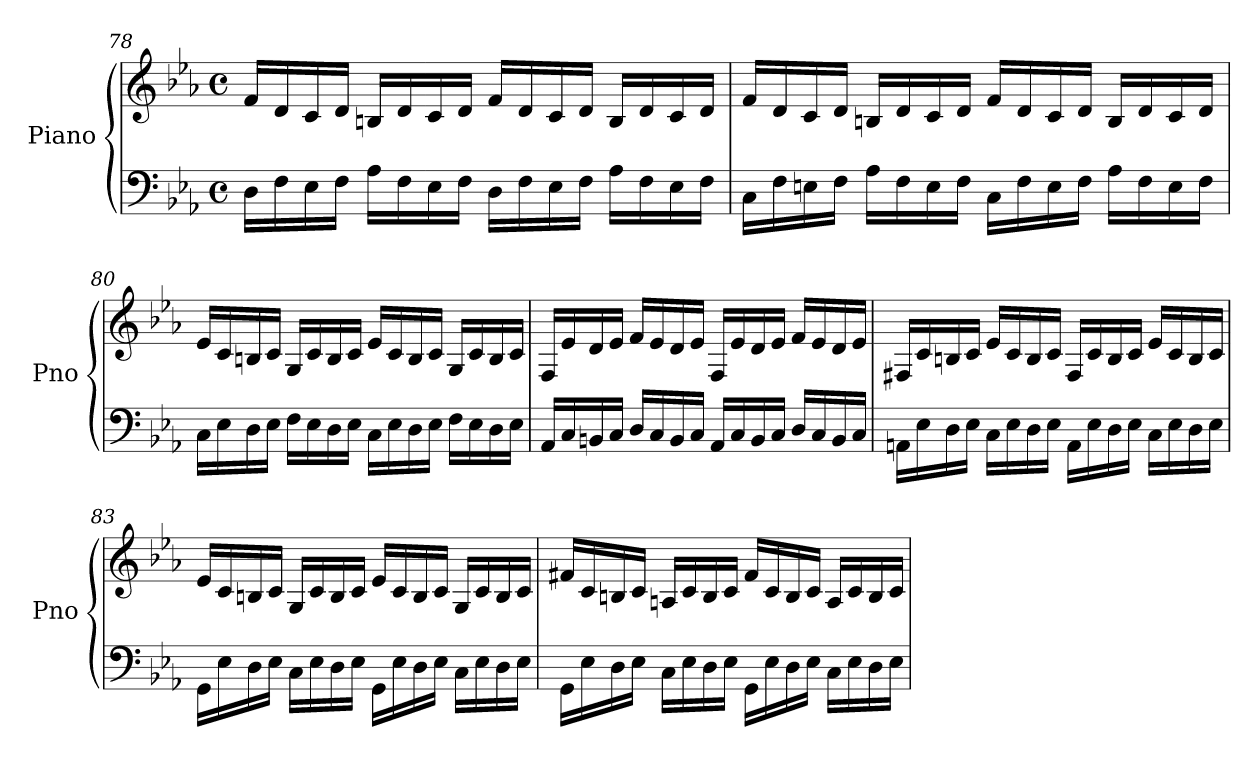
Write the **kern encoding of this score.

**kern	**kern
*part1	*part1
*staff2	*staff1
*I"Piano	*
*I'Pno	*
!!LO:PB:g=z
*clefF4	*clefG2
*k[b-e-a-]	*k[b-e-a-]
*E-:	*E-:
*M4/4	*M4/4
*met(c)	*met(c)
=78	=78
16D\LL	16f/LL
16F\	16d/
16E-\	16c/
16F\JJ	16d/JJ
16A-\LL	16Bn/LL
16F\	16d/
16E-\	16c/
16F\JJ	16d/JJ
16D\LL	16f/LL
16F\	16d/
16E-\	16c/
16F\JJ	16d/JJ
16A-\LL	16B/LL
16F\	16d/
16E-\	16c/
16F\JJ	16d/JJ
=79	=79
16C\LL	16f/LL
16F\	16d/
16En\	16c/
16F\JJ	16d/JJ
16A-\LL	16Bn/LL
16F\	16d/
16E\	16c/
16F\JJ	16d/JJ
16C\LL	16f/LL
16F\	16d/
16E\	16c/
16F\JJ	16d/JJ
16A-\LL	16B/LL
16F\	16d/
16E\	16c/
16F\JJ	16d/JJ
!!LO:LB:g=z
=80	=80
16C\LL	16e-/LL
16E-\	16c/
16D\	16Bn/
16E-\JJ	16c/JJ
16F\LL	16G/LL
16E-\	16c/
16D\	16B/
16E-\JJ	16c/JJ
16C\LL	16e-/LL
16E-\	16c/
16D\	16B/
16E-\JJ	16c/JJ
16F\LL	16G/LL
16E-\	16c/
16D\	16B/
16E-\JJ	16c/JJ
!!LO:PB:g=z
=81	=81
16AA-/LL	16F/LL
16C/	16e-/
16BBn/	16d/
16C/JJ	16e-/JJ
16D/LL	16f/LL
16C/	16e-/
16BB/	16d/
16C/JJ	16e-/JJ
16AA-/LL	16F/LL
16C/	16e-/
16BB/	16d/
16C/JJ	16e-/JJ
16D/LL	16f/LL
16C/	16e-/
16BB/	16d/
16C/JJ	16e-/JJ
=82	=82
16AAn\LL	16F#X/LL
16E-\	16c/
16D\	16Bn/
16E-\JJ	16c/JJ
16C\LL	16e-/LL
16E-\	16c/
16D\	16B/
16E-\JJ	16c/JJ
16AA\LL	16F#/LL
16E-\	16c/
16D\	16B/
16E-\JJ	16c/JJ
16C\LL	16e-/LL
16E-\	16c/
16D\	16B/
16E-\JJ	16c/JJ
!!LO:LB:g=z
=83	=83
16GG\LL	16e-/LL
16E-\	16c/
16D\	16Bn/
16E-\JJ	16c/JJ
16C\LL	16G/LL
16E-\	16c/
16D\	16B/
16E-\JJ	16c/JJ
16GG\LL	16e-/LL
16E-\	16c/
16D\	16B/
16E-\JJ	16c/JJ
16C\LL	16G/LL
16E-\	16c/
16D\	16B/
16E-\JJ	16c/JJ
!!LO:LB:g=z
=84	=84
16GG\LL	16f#X/LL
16E-\	16c/
16D\	16Bn/
16E-\JJ	16c/JJ
16C\LL	16An/LL
16E-\	16c/
16D\	16B/
16E-\JJ	16c/JJ
16GG\LL	16f#/LL
16E-\	16c/
16D\	16B/
16E-\JJ	16c/JJ
16C\LL	16A/LL
16E-\	16c/
16D\	16B/
16E-\JJ	16c/JJ
=	=
*-	*-
